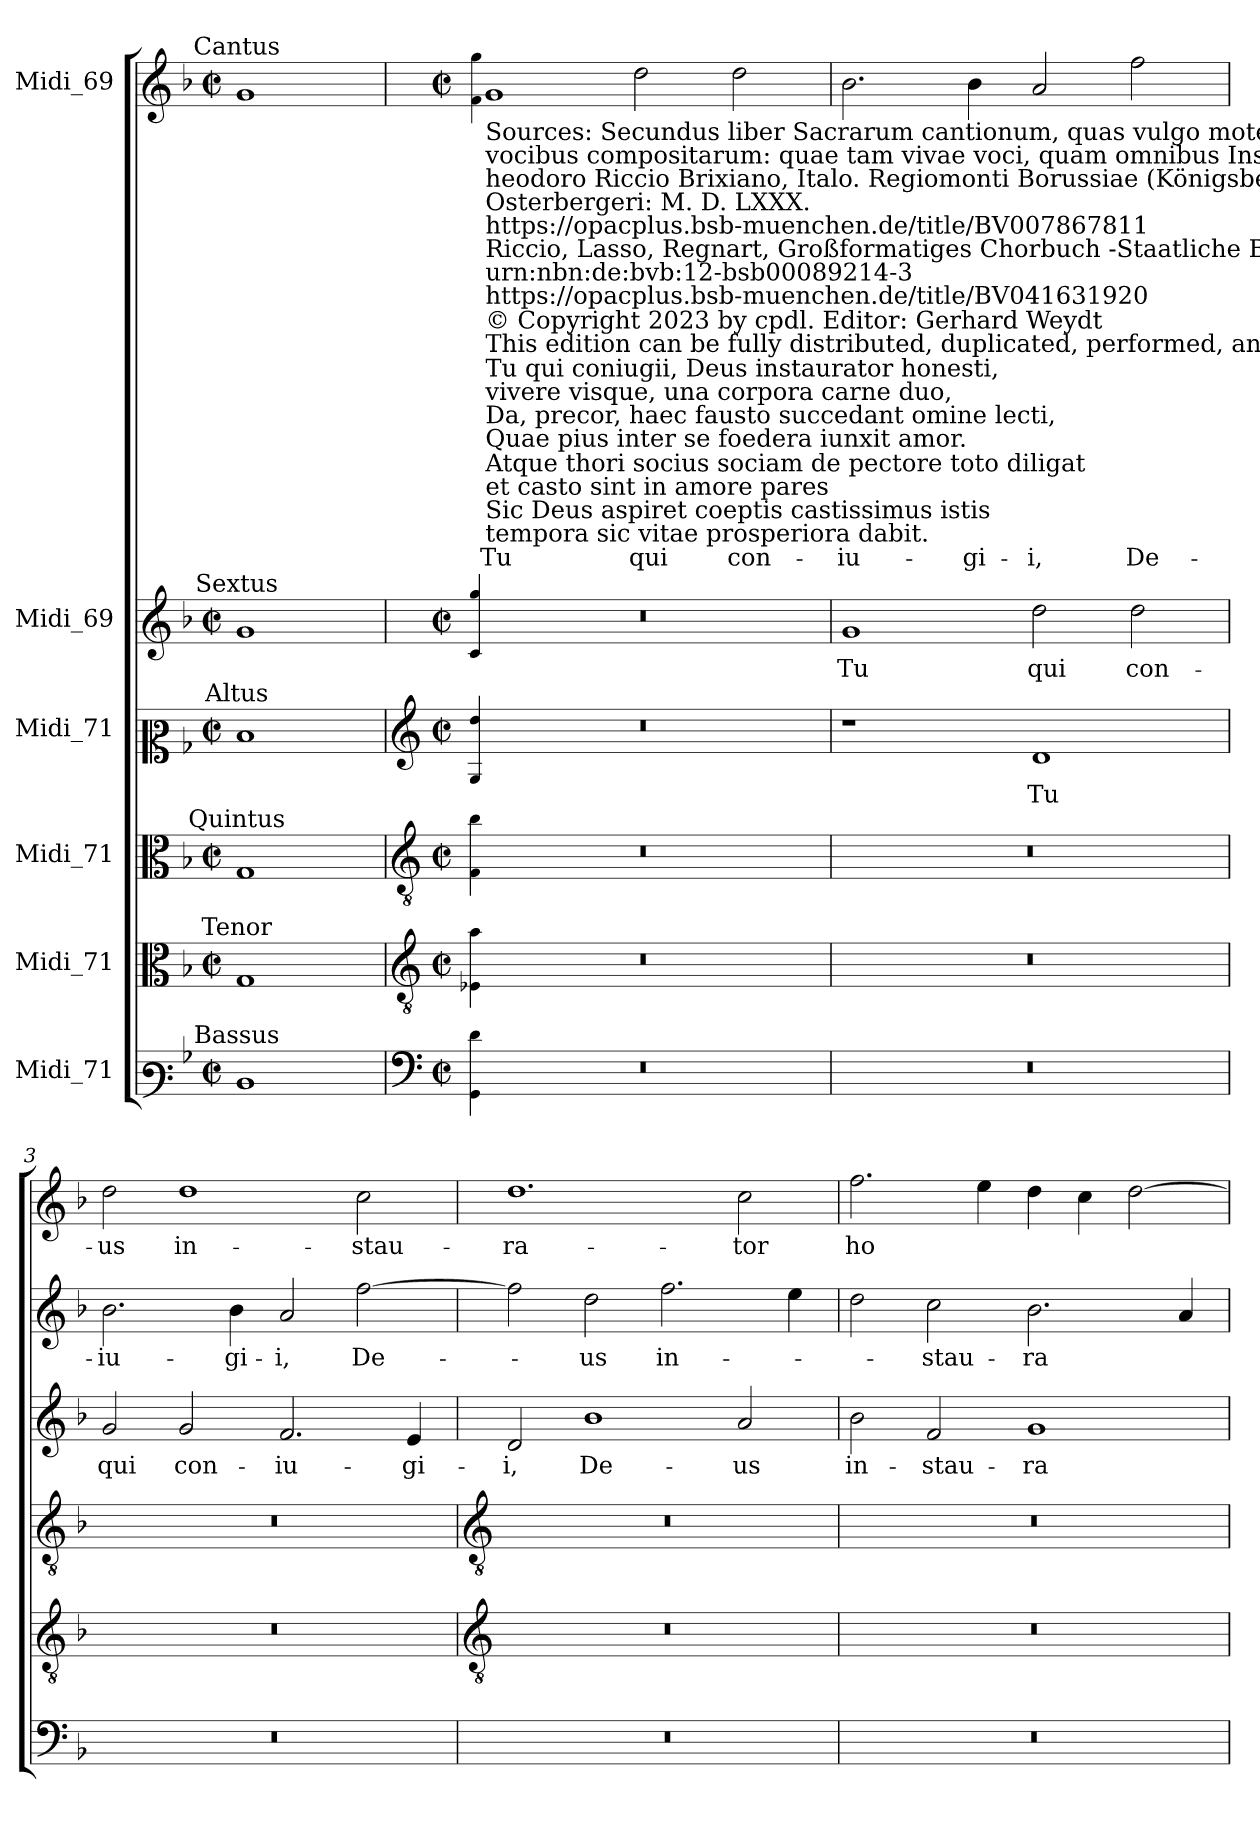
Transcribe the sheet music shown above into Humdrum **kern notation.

**kern	**kern	**kern	**kern	**text	**kern	**text	**kern	**text
*part6	*part5	*part4	*part3	*part3	*part2	*part2	*part1	*part1
*staff6	*staff5	*staff4	*staff3	*staff3	*staff2	*staff2	*staff1	*staff1
*I"Midi_71	*I"Midi_71	*I"Midi_71	*I"Midi_71	*	*I"Midi_69	*	*I"Midi_69	*
*clefF3	*clefC3	*clefC3	*clefC2	*	*clefG2	*	*clefG2	*
*k[b-]	*k[b-]	*k[b-]	*k[b-]	*	*k[b-]	*	*k[b-]	*
*F:	*F:	*F:	*F:	*	*F:	*	*F:	*
*M4/2	*M4/2	*M4/2	*M4/2	*	*M4/2	*	*M4/2	*
*met(c|)	*met(c|)	*met(c|)	*met(c|)	*	*met(c|)	*	*met(c|)	*
=	=	=	=	=	=	=	=	=
!	!	!	!	!	!	!	!LO:TX:a:cj:t=Cantus	!
!	!	!	!	!	!LO:TX:a:cj:t=Sextus	!	!	!
!	!	!	!LO:TX:a:cj:t=Altus	!	!	!	!	!
!	!	!LO:TX:a:cj:t=Quintus	!	!	!	!	!	!
!	!LO:TX:a:cj:t=Tenor	!	!	!	!	!	!	!
!LO:TX:a:cj:t=Bassus	!	!	!	!	!	!	!	!
1D	1G	1G	1d	.	1g	.	1g	.
!!LO:LB:g=z
=1	=1	=1	=1	=1	=1	=1	=1	=1
*clefF4	*clefGv2	*clefGv2	*clefG2	*	*	*	*	*
*M4/2	*M4/2	*M4/2	*M4/2	*	*M4/2	*	*M4/2	*
*met(c|)	*met(c|)	*met(c|)	*met(c|)	*	*met(c|)	*	*met(c|)	*
4qqGG 4qqd	4qqE-X 4qqa	4qqF 4qqb-	4qqG 4qqdd	.	4qqc 4qqgg	.	4qqf 4qqgg	.
!	!	!	!	!	!	!	!LO:TX:b:t=Sources&colon; Secundus liber Sacrarum cantionum, quas vulgo motectas appellant&colon; quingue, sex, octo et duodecim\nvocibus compositarum&colon; quae tam vivae voci, quam omnibus Instrumentis sunt accomodatae, Autore\nheodoro Riccio Brixiano, Italo. Regiomonti Borussiae (Königsberg) in officina Typographica Georgij\nOsterbergeri&colon; M. D. LXXX. \nhttps&colon;//opacplus.bsb-muenchen.de/title/BV007867811\nRiccio, Lasso, Regnart, Großformatiges Chorbuch -Staatliche Bibliothek Ansbach VI g 20.\nurn&colon;nbn&colon;de&colon;bvb&colon;12-bsb00089214-3\nhttps&colon;//opacplus.bsb-muenchen.de/title/BV041631920	!
!	!	!	!	!	!	!	!LO:TX:b:t=© Copyright 2023 by cpdl. Editor&colon; Gerhard Weydt\nThis edition can be fully distributed, duplicated, performed, and recorded	!
!	!	!	!	!	!	!	!LO:TX:b:t=Tu qui coniugii, Deus instaurator honesti,\nvivere visque, una corpora carne duo,\nDa, precor, haec fausto succedant omine lecti,\nQuae pius inter se foedera iunxit amor.	!
!	!	!	!	!	!	!	!LO:TX:b:t=Atque thori socius sociam de pectore toto diligat\net casto sint in amore pares\nSic Deus aspiret coeptis castissimus istis\ntempora sic vitae prosperiora dabit.	!
!	!	!	!	!	!	!	!	!LO:LY:b
0r	0r	0r	0r	.	0r	.	1g	Tu
!	!	!	!	!	!	!	!	!LO:LY:b
.	.	.	.	.	.	.	2dd	qui
!	!	!	!	!	!	!	!	!LO:LY:b
.	.	.	.	.	.	.	2dd	con-
=2	=2	=2	=2	=2	=2	=2	=2	=2
!	!	!	!	!	!	!LO:LY:b	!	!LO:LY:b
0r	0r	0r	1r	.	1g	Tu	2.b-	-iu-
!	!	!	!	!	!	!	!	!LO:LY:b
.	.	.	.	.	.	.	4b-	-gi-
!	!	!	!	!LO:LY:b	!	!LO:LY:b	!	!LO:LY:b
.	.	.	1d	Tu	2dd	qui	2a	-i,
!	!	!	!	!	!	!LO:LY:b	!	!LO:LY:b
.	.	.	.	.	2dd	con-	2ff	De-
=3	=3	=3	=3	=3	=3	=3	=3	=3
!	!	!	!	!LO:LY:b	!	!LO:LY:b	!	!LO:LY:b
0r	0r	0r	2g	qui	2.b-	-iu-	2dd	-us
!	!	!	!	!LO:LY:b	!	!	!	!LO:LY:b
.	.	.	2g	con-	.	.	1dd	in-
!	!	!	!	!	!	!LO:LY:b	!	!
.	.	.	.	.	4b-	-gi-	.	.
!	!	!	!	!LO:LY:b	!	!LO:LY:b	!	!
.	.	.	2.f	-iu-	2a	-i,	.	.
!	!	!	!	!	!	!LO:LY:b	!	!LO:LY:b
.	.	.	.	.	[2ff	De-	2cc	-stau-
!	!	!	!	!LO:LY:b	!	!	!	!
.	.	.	4e	-gi-	.	.	.	.
!!LO:LB:g=z
=4	=4	=4	=4	=4	=4	=4	=4	=4
*	*clefGv2	*clefGv2	*	*	*	*	*	*
!	!	!	!	!LO:LY:b	!	!	!	!LO:LY:b
0r	0r	0r	2d	-i,	2ff]	.	1.dd	-ra-
!	!	!	!	!LO:LY:b	!	!LO:LY:b	!	!
.	.	.	1b-	De-	2dd	-us	.	.
!	!	!	!	!	!	!LO:LY:b	!	!
.	.	.	.	.	2.ff	in-	.	.
!	!	!	!	!LO:LY:b	!	!	!	!LO:LY:b
.	.	.	2a	-us	.	.	2cc	-tor
.	.	.	.	.	4ee	.	.	.
=5	=5	=5	=5	=5	=5	=5	=5	=5
!	!	!	!	!LO:LY:b	!	!	!	!LO:LY:b
0r	0r	0r	2b-	in-	2dd	.	2.ff	ho
!	!	!	!	!LO:LY:b	!	!LO:LY:b	!	!
.	.	.	2f	-stau-	2cc	-stau-	.	.
.	.	.	.	.	.	.	4ee	.
!	!	!	!	!LO:LY:b	!	!LO:LY:b	!	!
.	.	.	1g	-ra-	2.b-	-ra	4dd	.
.	.	.	.	.	.	.	4cc	.
.	.	.	.	.	.	.	[2dd	.
.	.	.	.	.	4a	.	.	.
=	=	=	=	=	=	=	=	=
*-	*-	*-	*-	*-	*-	*-	*-	*-
